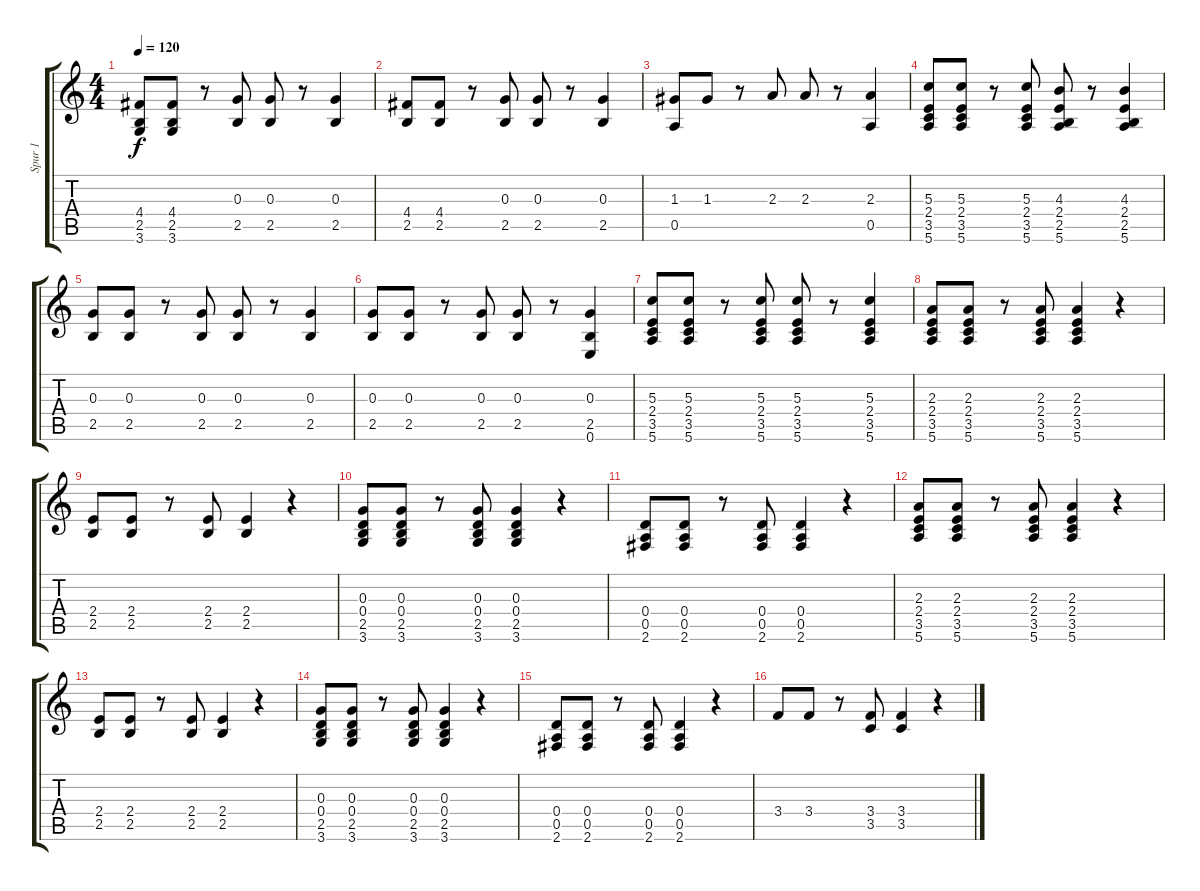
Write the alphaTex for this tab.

\track ("Spur 1" "Spur 1") {instrument overdrivenguitar}
\staff {score tabs}
\tuning (E4 B3 G3 D3 A2 E2) {hide}
\ts (4 4)
\tempo 120
\clef g2
\ks c
(4.4 2.5 3.6).8{dy f} (4.4 2.5 3.6).8 r.8 (0.3 2.5).8 (0.3 2.5).8 r.8 (0.3 2.5).4 |
(4.4 2.5).8 (4.4 2.5).8 r.8 (0.3 2.5).8 (0.3 2.5).8 r.8 (0.3 2.5).4 |
(1.3 0.5).8 1.3.8 r.8 2.3.8 2.3.8 r.8 (2.3 0.5).4 |
(5.3 2.4 3.5 5.6).8 (5.3 2.4 3.5 5.6).8 r.8 (5.3 2.4 3.5 5.6).8 (4.3 2.4 2.5 5.6).8 r.8 (4.3 2.4 2.5 5.6).4 |
(0.3 2.5).8 (0.3 2.5).8 r.8 (0.3 2.5).8 (0.3 2.5).8 r.8 (0.3 2.5).4 |
(0.3 2.5).8 (0.3 2.5).8 r.8 (0.3 2.5).8 (0.3 2.5).8 r.8 (0.3 2.5 0.6).4 |
(5.3 2.4 3.5 5.6).8 (5.3 2.4 3.5 5.6).8 r.8 (5.3 2.4 3.5 5.6).8 (5.3 2.4 3.5 5.6).8 r.8 (5.3 2.4 3.5 5.6).4 |
(2.3 2.4 3.5 5.6).8 (2.3 2.4 3.5 5.6).8 r.8 (2.3 2.4 3.5 5.6).8 (2.3 2.4 3.5 5.6).4 r.4 |
(2.4 2.5).8 (2.4 2.5).8 r.8 (2.4 2.5).8 (2.4 2.5).4 r.4 |
(0.3 0.4 2.5 3.6).8 (0.3 0.4 2.5 3.6).8 r.8 (0.3 0.4 2.5 3.6).8 (0.3 0.4 2.5 3.6).4 r.4 |
(0.4 0.5 2.6).8 (0.4 0.5 2.6).8 r.8 (0.4 0.5 2.6).8 (0.4 0.5 2.6).4 r.4 |
(2.3 2.4 3.5 5.6).8 (2.3 2.4 3.5 5.6).8 r.8 (2.3 2.4 3.5 5.6).8 (2.3 2.4 3.5 5.6).4 r.4 |
(2.4 2.5).8 (2.4 2.5).8 r.8 (2.4 2.5).8 (2.4 2.5).4 r.4 |
(0.3 0.4 2.5 3.6).8 (0.3 0.4 2.5 3.6).8 r.8 (0.3 0.4 2.5 3.6).8 (0.3 0.4 2.5 3.6).4 r.4 |
(0.4 0.5 2.6).8 (0.4 0.5 2.6).8 r.8 (0.4 0.5 2.6).8 (0.4 0.5 2.6).4 r.4 |
3.4.8 3.4.8 r.8 (3.4 3.5).8 (3.4 3.5).4 r.4
